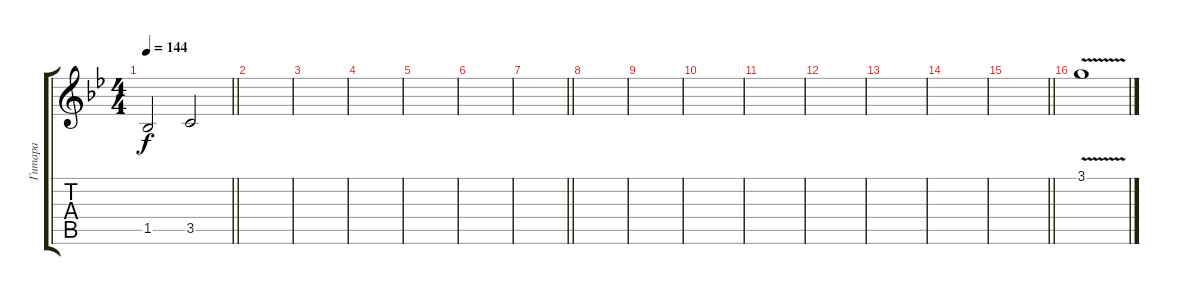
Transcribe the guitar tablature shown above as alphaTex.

\track ("Гитара" "Гитара") {instrument distortionguitar}
\staff {score tabs}
\tuning (E4 B3 G3 D3 A2 E2) {hide}
\ts (4 4)
\tempo 144
\clef g2
\barLineRight lightlight
\ks gminor
1.5.2{dy f} 3.5.2 |
|
|
|
|
|
\barLineRight lightlight
|
\section ("" "")
|
|
|
|
|
|
|
\barLineRight lightlight
|
\section ("" "")
3.1{v}.1
